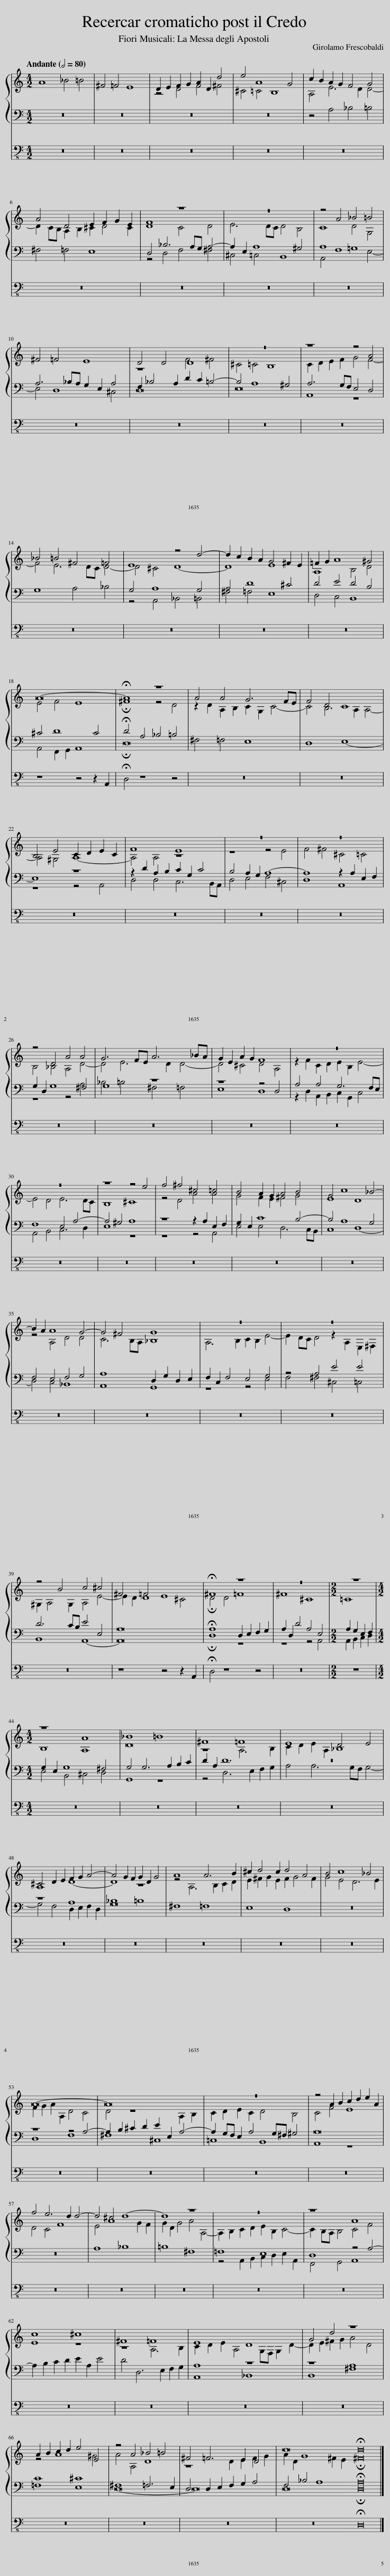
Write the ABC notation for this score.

X:1
%%score { ( 1 4 ) | ( 2 5 ) | 3 } { ( 6 9 ) | ( 7 10 ) | 8 }
L:1/8
Q:1/2=80
M:4/2
I:linebreak $
K:C
V:1 treble
V:4 treble
V:2 bass
V:5 bass
V:3 bass-8
V:6 treble
V:9 treble
V:7 bass
V:10 bass
V:8 bass-8
V:1
 A8 _B4 =B4 | ^F4 =F4 E8 | D2 E2 F2 G2 A2 D2 d4 | e4 A8 G4 | c2 B2 A2 G2 F4 G4 |$ %5
 A4 D4 E2 F2 G2 E2 | F8 z8 | z16 | z4 A4 _B4 =B4 |$ ^F4 =F4 E8 | %10
 D4 D4 D8 | z16 | z8 z4 A4 |$ _B4 =B4 ^F4 =F4 | E8 z4 d4- | %15
 d2 c2 B2 A2 G4 ^F2 E2 |[Q:1/2=77] =F2 G2 A8[Q:1/2=75] ^G4 |$[Q:1/2=72] A16-[Q:1/2=70][Q:1/2=60][Q:1/2=50][Q:1/2=40] |[Q:1/2=20] !fermata!A8 z8[Q:1/2=80] | A4 A4 G6 FE | %20
 F4 D4 C8 |$ B,4 E4 C2 D2 E2 C2 | F8 E8 | z16 | z16 |$ %25
 z4 D4 A4 A4 | G6 FE A6 _BA | G2 E2 A2 G2 F8 | z16 |$ z16 | %30
 z8 z4 e4 | f4 ^f4 ^c4 =c4 | B4 A2 G2 A4 B4 | G4 c8 _B4- |$ B2 A2 A8 G4- | %35
 G4 ^F4 G8 | z16 | z16 |$[Q:1/2=77] z4 B4[Q:1/2=75] c4 ^c4 |[Q:1/2=72] ^F4[Q:1/2=70] =F4[Q:1/2=60] E8[Q:1/2=50][Q:1/2=40] | %40
[Q:1/2=20] !fermata!^F8[Q:1/2=80] z8 | z16 |[M:2/2] z8 |$[M:4/2] z8 A8 | _B8 =B8 | %45
 ^F8 =F8 | E8 D4 E4 |$ ^C4 D2 E2 F2 G2 A4- | A4 G2 F2 G2 D2 G4 | A8 A6 B2 | %50
 ^c2 d4 c2 d4 A4 | B4 c8 _B4 |$ A16- | A16 | z16 | %55
 z4 A2 B2 c2 d2 e2 A2 |$ f4 e6 d2 d4- | d4 ^c4 d8- | d8 z8 | z16 | %60
 z8 A8 |$ c8 ^c8 | ^F8 =F8 | E8 D8 | G4 d4 z8 |$ %65
 A2 B2 c2 d2 e4 E4 | z4 A4 _B4 =B4 |[Q:1/2=77] ^F4 =F6[Q:1/2=75] E2 D4 |[Q:1/2=72] d16[Q:1/2=70][Q:1/2=50][Q:1/2=60] |[Q:1/2=40] !fermata!d16 |] %70
V:2
 z16 | z16 | z16 | z16 | z4 A,4 _B,4 =B,4 |$ %5
 ^F,4 =F,4 E,8 | D,4 _B,6 A,G, A,4- | A,2 E,2 A,8 ^G,4 | A,8 =G,8 |$ A,6 _B,A, G,2 E,2 A,4 | %10
 F,2 _B,4 A,2 D2 C2 =B,4- | B,4 A,8 ^G,4 | A,6 G,F, E,4 D,4 |$ G,8 A,4 _B,4 | G,4 A,8 G,4 | %15
 A,4 D8 ^C4 | D4 E4 D4 B,4 |$ ^C4 D8 C4 | !fermata!D4 A,4 _B,4 =B,4 | ^F,4 =F,4 E,8 | %20
 D,8 E,8- |$ E,8 z8 | z2 D2 A,2 B,2 C2 G,2 C4 | B,4 A,2 G,2 A,8- | A,8 z2 A,2 E,2 F,2 |$ %25
 G,2 D,2 G,8 ^F,4 | G,8 z8 | z8 z4 D,4 | A,4 A,4 G,6 F,E, |$ F,8 E,4 A,4- | %30
 A,4 ^G,4 A,8 | z8 z2 A,2 E,2 F,2 | G,2 E,2 C8 B,4- | B,4 A,8 G,4 |$ F,4 E,4 F,4 G,4 | %35
 A,8 D,2 G,2 D,2 E,2 | F,2 C,2 F,4 E,4 G,4 | z4 A,4 E4 E4 |$ D6 CB, E4 E,4 | A,16 | %40
 !fermata!A,8 D,2 E,2 F,2 G,2 | A,2 D,2 D4 A,4 E,4 |[M:2/2] A,2 G,2 E,2 F,2 |$[M:4/2] G,2 E,2 G,8 ^F,4 | G,4 G,6 A,2 B,2 C2 | %45
 D2 A,2 D12 | z16 |$ z8 A,8 | _B,8 =B,8 | ^F,8 =F,8 | %50
 E,8 D,8 | z16 |$ z8 z4 A,4- | A,2 B,2 ^C2 D2 E2 E,2 A,4- | A,2 G,F, E,2 A,4 G,^F, ^G,4 | %55
 A,16 |$ z16 | A,8 _B,8 | =B,8 ^F,8 | =F,8 E,8 | %60
 D,8 z4 A,4- |$ A,2 B,2 C2 D2 E2 A,2 E4 | D4 D,6 E,2 F,2 G,2 | A,8 z8 | z8 A,8 |$ %65
 C8 ^C8 | ^F,8 =F,6 E,2 | D,4 D,2 E,2 F,2 G,2 A,4 | F,4 _B,4 A,8 | !fermata!A,16 |] %70
V:3
 z16 | z16 | z16 | z16 | z16 |$ %5
 z16 | z16 | z16 | z16 |$ z16 | %10
 z16 | z16 | z16 |$ z16 | z16 | %15
 z16 | z16 |$ z8 z4 z2 A,,2 | !fermata!D,4 z8 z4 | z16 | %20
 z16 |$ z16 | z16 | z16 | z16 |$ %25
 z16 | z16 | z16 | z16 |$ z16 | %30
 z16 | z16 | z16 | z16 |$ z16 | %35
 z16 | z16 | z16 |$ z16 | z8 z4 z2 A,,2 | %40
 !fermata!D,4 z8 z4 | z16 |[M:2/2] z8 |$[M:4/2] z16 | z16 | %45
 z16 | z16 |$ z16 | z16 | z16 | %50
 z16 | z16 |$ z16 | z16 | z16 | %55
 z16 |$ z16 | z16 | z16 | z16 | %60
 z16 |$ z16 | z16 | z16 | z16 |$ %65
 z16 | z16 | z16 | z16 | !fermata!D,16 |] %70
V:4
 x16 | x16 | z4 D4 F4 ^F4 | ^C4 =C4 B,8 | A,4 E6 D2 D4- |$ %5
 D2 CB, A,2 B,2 ^C2 D4 C2 | D8 C4 D4 | E6 DC D4 B,4 | C8 D4 G,4 |$ x16 | %10
 z8 F4 ^F4 | ^C4 =C4 B,8 | C2 D2 E2 F2 G4 F4- |$ F4 E6 DC D4- | D4 ^C4 D8- | %15
 D8 E8 | A,8 B,4 D4 |$ E4 F4 E8 | !fermata!^F8 z4 D4 | z2 D2 A,2 B,2 C2 G,2 C4- | %20
 C4 B,6 A,2 A,4- |$ A,4 ^G,4 A,8- | A,4 A,4 z8 | z8 z4 E4 | F4 ^F4 ^C4 =C4 |$ %25
 B,4 _B,4 A,4 D4- | D4 E6 D2 D4- | D4 ^C4 D4 A,4 | z2 F2 C2 D2 E2 B,2 E4- |$ E4 D4 E6 DC | %30
 B,8 ^C8 | z4 D4 A4 A4 | G4 F2 E2 ^F4 G4 | E8 D8 |$ z4 A,4 D4 D4 | %35
 C6 B,A, _B,8 | A,6 B,2 C2 B,2 E4- | E2 DC D4 z2 A,2 E,2 ^F,2 |$ ^G,2 A,4 G,2 A,4 E4- | E2 D2 D8 ^C4 | %40
 !fermata!D4 D4 =F8 | ^F8 ^C8 |[M:2/2] =C8 |$[M:4/2] B,8 A,8 | D16 | %45
 z8 A,6 B,2 | C2 D2 E2 A,2 _B,8 |$ A,8 D8- | D8 z8 | z4 A,6 B,2 C2 D2 | %50
 E2 ^F2 G2 E2 F2 G4 F2 | G4 E4 D6 E2 |$ F2 G2 A2 A,2 D4 C4 | D4 z8 A,2 B,2 | C2 D2 E2 C2 D4 B,4 | %55
 C4 F4 E8 |$ D4 C4 F8 | E4 A8 G2 F2 | G2 D2 G4 A4 A,4- | A,2 B,2 C2 D2 E2 B,2 C4- | %60
 C2 B,A, B,4 C4 F4 |$ E8 z8 | z8 A,6 B,2 | C2 D2 E2 A,4 G,F, G,2 D2- | D2 E2 ^F2 G2 A4 D4 |$ %65
 z4 A8 ^G4 | A4 A,4 D8 | z8 D2 E2 F2 G2 | A2 D2 G8 ^F2 E2 | !fermata!^F16 |] %70
V:5
 x16 | x16 | x16 | x16 | x16 |$ %5
 x16 | z4 D,4 F,4 ^F,4 | ^C,4 =C,4 B,,8 | A,,4 F,8 E,4- |$ E,4 D,8 ^C,4 | %10
 D,16 | E,16 | A,,8 z8 |$ x16 | z4 A,,4 _B,,4 =B,,4 | %15
 ^F,4 =F,4 E,8 | D,4 C,4 B,,8 |$ A,,4 F,,2 G,,2 A,,8 | !fermata!D,16 | x16 | %20
 x16 |$ z8 z4 A,,4 | D,4 D,4 C,6 B,,A,, | D,4 E,4 F,4 ^C,4 | D,8 A,,8 |$ %25
 z8 z4 A,4 | _B,4 =B,4 ^F,4 =F,4 | E,8 D,8 | z2 D,2 A,,2 B,,2 C,2 G,,2 C,4 |$ A,,4 B,,4 C,6 D,2 | %30
 E,8 z8 | z8 z4 A,,4 | E,4 E,4 D,6 C,B,, | C,8 D,8- |$ D,4 C,4 _B,,8 | %35
 A,,8 G,,8 | z8 z4 E,4 | F,4 ^F,4 ^C,4 =C,4 |$ B,,8 A,,8- | A,,16 | %40
 !fermata!D,8 z8 | z8 z4 A,,4 |[M:2/2] A,,2 B,,2 C,2 D,2 |$[M:4/2] E,4 B,,4 ^C,4 D,4 | G,,8 z8 | %45
 z4 D,6 E,2 F,2 G,2 | A,4 A,6 G,F, G,4- |$ G,4 F,4 D,2 E,2 F,2 D,2 | G,16 | x16 | %50
 x16 | x16 |$ D,8 F,8 | ^F,8 ^C,8 | =C,8 B,,8 | %55
 A,,8 z8 |$ x16 | x16 | x16 | z4 A,,2 B,,2 C,2 D,2 E,2 A,,2 | %60
 F,,4 G,,4 A,,8 |$ x16 | x16 | A,,8 _B,,8 | B,,8 ^F,8 |$ %65
 =F,8 E,8 | D,16- | D,16 | D,16 | !fermata!D,16 |] %70
V:6
 A8 _B4 =B4 | ^F4 =F4 E8 | D2 E2 F2 G2 A2 D2 d4 | e4 A8 G4 | c2 B2 A2 G2 F4 G4 |$ %5
 A4 D4 E2 F2 G2 E2 | F8 z8 | z16 | z4 A4 _B4 =B4 |$ ^F4 =F4 E8 | %10
 D4 D4 D8 | z16 | z8 z4 A4 |$ _B4 =B4 ^F4 =F4 | E8 z4 d4- | %15
 d2 c2 B2 A2 G4 ^F2 E2 | =F2 G2 A8 ^G4 |$ A16- | !fermata!A8 z8 | A4 A4 G6 F E | %20
 F4 D4 C8 |$ B,4 E4 C2 D2 E2 C2 | F8 E8 | z16 | z16 |$ %25
 z4 D4 A4 A4 | G6 F z A6 _B A | G2 E2 A2 G2 F8 | z16 |$ z16 | %30
 z8 z4 e4 | f4 ^f4 ^c4 =c4 | B4 A2 G2 A4 B4 | G4 c8 _B4- |$ B2 A2 A8 G4- | %35
 G4 ^F4 G8 | z16 | z16 |$ z4 B4 c4 ^c4 | ^F4 =F4 E8 | %40
 !fermata!^F8 z8 | z16 |[M:2/2] z8 |$[M:4/2] z8 A8 | _B8 =B8 | %45
 ^F8 =F8 | E4 E4 D4 E4 |$ ^C4 D2 E2 F2 G2 A4- | A4 G2 F2 G2 D2 G4 | A8 A6 B2 | %50
 ^c2 d4 c2 d4 A4 | B4 c8 _B4 |$ A4 A12- | A16 | z16 | %55
 z4 A2 B2 c2 d2 e2 A2 |$ f4 e6 d2 d4- | d4 ^c4 d8- | d8 z8 | z16 | %60
 z8 A8 |$ c8 ^c8 | ^F8 =F8 | E4 E4 D6 z2 | G4 d4 z8 |$ %65
 A2 B2 c2 d2 e4 E4 | z4 A4 _B4 =B4 | ^F4 =F6 E2 D4 | d16 | d16 |] %70
V:7
 z16 | z16 | z16 | z16 | z4 A,4 _B,4 =B,4 |$ %5
 ^F,4 =F,4 E,8 | D,4 _B,6 A, G, A,4- | A,2 E,2 A,8 ^G,4 | A,8 =G,8 |$ A,6 _B, A, G,2 E,2 A,4 | %10
 F,2 _B,4 A,2 D2 C2 =B,4- | B,4 A,8 ^G,4 | A,6 G, F, E,4 D,4 |$ G,8 A,4 _B,4 | G,4 A,8 G,4 | %15
 A,4 D8 ^C4 | D4 E4 D4 B,4 |$ ^C4 D8 C4 | !fermata!D4 A,4 _B,4 =B,4 | ^F,4 =F,4 E,8 | %20
 D,8 E,8- |$ E,8 z8 | z2 D2 z2 B,2 C2 G,2 C4 | B,4 A,2 G,2 A,8- | A,8 z2 A,2 E,2 F,2 |$ %25
 G,2 D,2 G,8 ^F,4 | G,8 z8 | z8 z4 D,4 | A,4 A,4 G,6 F, E, |$ F,8 E,4 A,4- | %30
 A,4 ^G,4 A,8 | z8 z2 A,2 E,2 F,2 | G,2 E,2 C8 B,4- | B,4 A,8 G,4 |$ F,4 E,4 F,4 G,4 | %35
 A,8 D,2 G,2 D,2 E,2 | F,2 C,2 F,4 E,4 G,4 | z4 A,4 E4 E4 |$ D6 C B, E4 E,4 | A,16 | %40
 !fermata!A,8 D,2 E,2 F,2 G,2 | A,2 D,2 D4 A,4 E,4 |[M:2/2] A,2 G,2 E,2 F,2 |$[M:4/2] G,2 E,2 G,8 ^F,4 | G,4 G,6 A,2 B,2 C2 | %45
 D2 A,2 D12 | z16 |$ z8 A,8 | _B,8 =B,8 | ^F,8 =F,8 | %50
 E,8 D,8 | z16 |$ z8 z4 A,4- | A,2 B,2 ^C2 D2 E2 E,2 A,4- | A,2 G, F, E,2 A,4 G, ^F, ^G,4 | %55
 A,16 |$ z16 | A,8 _B,8 | =B,8 ^F,8 | =F,8 E,4 E,4 | %60
 D,8 z4 A,4- |$ A,2 B,2 C2 D2 E2 A,2 E4 | D4 D,6 E,2 F,2 G,2 | A,6 z8 z2 | z8 A,8 |$ %65
 C8 ^C8 | ^F,8 =F,6 E,2 | z4 z2 E,2 F,2 G,2 A,4 | F,4 _B,4 A,8 | A,16 |] %70
V:8
 z16 | z16 | z16 | z16 | z16 |$ %5
 z16 | z16 | z16 | z16 |$ z16 | %10
 z16 | z16 | z16 |$ z16 | z16 | %15
 z16 | z16 |$ z8 z4 z2 A,,2 | !fermata!D,4 z8 z4 | z16 | %20
 z16 |$ z16 | z16 | z16 | z16 |$ %25
 z16 | z16 | z16 | z16 |$ z16 | %30
 z16 | z16 | z16 | z16 |$ z16 | %35
 z16 | z16 | z16 |$ z16 | z8 z4 z2 A,,2 | %40
 !fermata!D,4 z8 z4 | z16 |[M:2/2] z8 |$[M:4/2] z16 | z16 | %45
 z16 | z16 |$ z16 | z16 | z16 | %50
 z16 | z16 |$ z16 | z16 | z16 | %55
 z16 |$ z16 | z16 | z16 | z16 | %60
 z16 |$ z16 | z16 | z16 | z16 |$ %65
 z16 | z16 | z16 | z16 | D,16 |] %70
V:9
 x16 | x16 | z4 D4 F4 ^F4 | ^C4 =C4 B,8 | A,4 E6 D2 D4- |$ %5
 D2 C B, A,2 B,2 ^C2 D4 C2 | D8 C4 D4 | E6 D C D4 B,4 | C8 D4 G,4 |$ x16 | %10
 z8 F4 ^F4 | ^C4 =C4 B,8 | C2 D2 E2 F2 G4 F4- |$ F4 E6 D C D4- | D4 ^C4 D8- | %15
 D8 E8 | A,8 B,4 D4 |$ E4 F4 E8 | !fermata!^F8 z4 D4 | z2 D2 A,2 B,2 C2 G,2 C4- | %20
 C4 B,6 A,2 A,4- |$ A,4 ^G,4 A,8- | A,4 A,4 z8 | z8 z4 E4 | F4 ^F4 ^C4 =C4 |$ %25
 B,4 _B,4 A,4 D4- | D4 E3 E3 D2 D4- | D4 ^C4 D4 A,4 | z2 F2 C2 D2 E2 B,2 E4- |$ E4 D4 E6 D C | %30
 B,8 ^C8 | z4 D4 A4 A4 | G4 F2 E2 ^F4 G4 | E8 D8 |$ z4 A,4 D4 D4 | %35
 C6 B, A, _B,8 | A,6 B,2 C2 B,2 E4- | E2 D C D4 z2 A,2 E,2 ^F,2 |$ ^G,2 A,4 G,2 A,4 E4- | E2 D2 D8 ^C4 | %40
 !fermata!D4 D4 =F8 | ^F8 ^C8 |[M:2/2] =C8 |$[M:4/2] B,8 A,8 | D16 | %45
 z8 A,6 B,2 | C2 D2 z4 _B,8 |$ A,8 D8- | D8 z8 | z4 A,6 B,2 C2 D2 | %50
 E2 ^F2 G2 E2 F2 G4 F2 | G4 E4 D6 E2 |$ F2 G2 z2 A,2 D4 C4 | D4 z8 z2 B,2 | C2 D2 E2 C2 D4 B,4 | %55
 C4 F4 E8 |$ D4 C4 F8 | E4 A8 G2 F2 | G2 D2 G4 A4 A,4- | A,2 B,2 C2 D2 E2 B,2 C4- | %60
 C2 B, A, B,4 C4 F4 |$ E8 z8 | z8 A,6 B,2 | C2 D2 z2 A,4 G, F, G,2 D2- | D2 E2 ^F2 G2 A4 D4 |$ %65
 z4 A8 ^G4 | A4 A,4 D8 | z8 D2 E2 F2 G2 | A2 D2 G8 ^F2 E2 | ^F16 |] %70
V:10
 x16 | x16 | x16 | x16 | x16 |$ %5
 x16 | z4 D,4 F,4 ^F,4 | ^C,4 =C,4 B,,8 | A,,4 F,8 E,4- |$ E,4 D,8 ^C,4 | %10
 D,16 | E,16 | A,,8 z8 |$ x16 | z4 A,,4 _B,,4 =B,,4 | %15
 ^F,4 =F,4 E,8 | D,4 C,4 B,,8 |$ A,,4 F,,2 G,,2 A,,8 | !fermata!D,16 | x16 | %20
 x16 |$ z8 z4 A,,4 | D,4 D,4 C,6 B,, A,, | D,4 E,4 F,4 ^C,4 | D,8 A,,8 |$ %25
 z8 z4 A,4 | _B,4 =B,4 ^F,4 =F,4 | E,8 D,8 | z2 D,2 A,,2 B,,2 C,2 G,,2 C,4 |$ A,,4 B,,4 C,6 D,2 | %30
 E,8 z8 | z8 z4 A,,4 | E,4 E,4 D,6 C, B,, | C,8 D,8- |$ D,4 C,4 _B,,8 | %35
 A,,8 G,,8 | z8 z4 E,4 | F,4 ^F,4 ^C,4 =C,4 |$ B,,8 A,,8- | A,,16 | %40
 !fermata!D,8 z8 | z8 z4 A,,4 |[M:2/2] A,,2 B,,2 C,2 D,2 |$[M:4/2] E,4 B,,4 ^C,4 D,4 | G,,8 z8 | %45
 z4 D,6 E,2 F,2 G,2 | A,4 A,2 A,4 G, F, G,4- |$ G,4 F,4 D,2 E,2 F,2 D,2 | G,16 | x16 | %50
 x16 | x16 |$ D,8 F,8 | ^F,8 ^C,8 | =C,8 B,,8 | %55
 A,,8 z8 |$ x16 | x16 | x16 | z4 A,,2 B,,2 C,2 D,2 z2 A,,2 | %60
 F,,4 G,,4 A,,8 |$ x16 | x16 | A,,8 _B,,8 | B,,8 ^F,8 |$ %65
 =F,8 E,8 | D,16 | D,4 D,12 | D,16 | D,16 |] %70
